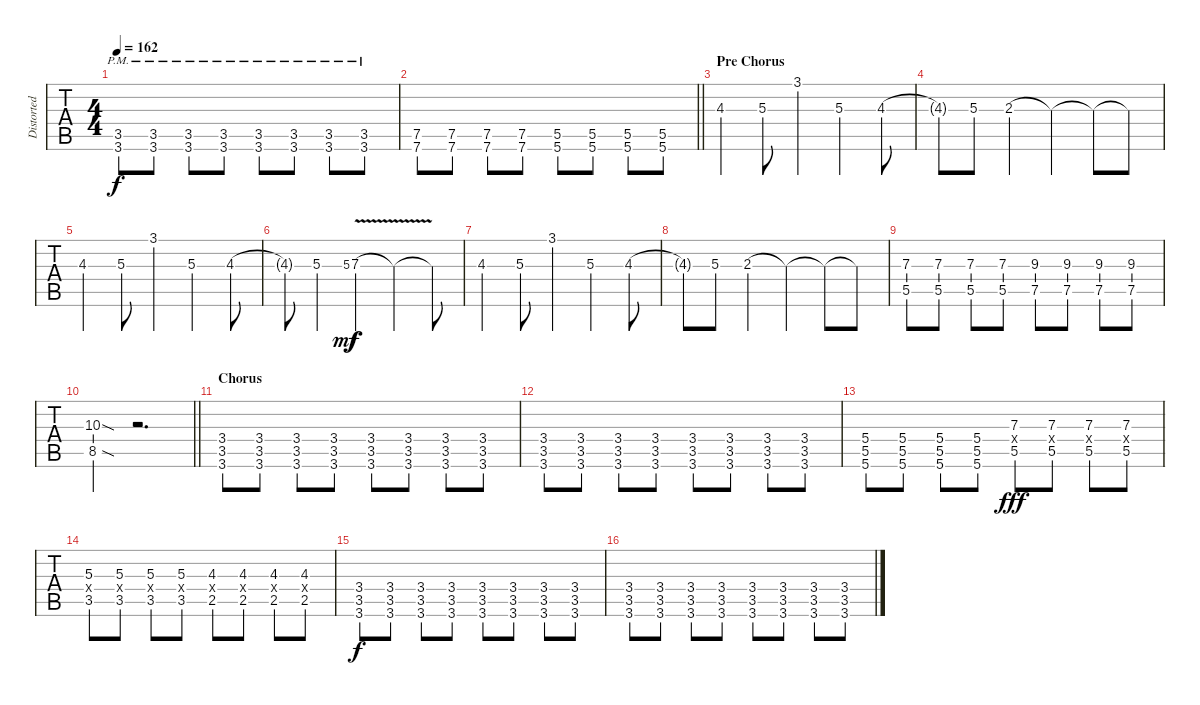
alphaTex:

\track ("Distorted 2 [Tuck]" "Distorted ") {instrument distortionguitar}
\staff {tabs}
\tuning (D4 A3 F3 C3 G2 C2) {hide}
\ts (4 4)
\tempo 162
\clef g2
\ks c
(3.5{pm} 3.6{pm}).8{dy f} (3.5{pm} 3.6{pm}).8 (3.5{pm} 3.6{pm}).8 (3.5{pm} 3.6{pm}).8 (3.5{pm} 3.6{pm}).8 (3.5{pm} 3.6{pm}).8 (3.5{pm} 3.6{pm}).8 (3.5{pm} 3.6{pm}).8 |
\barLineRight lightlight
(7.5 7.6).8 (7.5 7.6).8 (7.5 7.6).8 (7.5 7.6).8 (5.5 5.6).8 (5.5 5.6).8 (5.5 5.6).8 (5.5 5.6).8 |
\section ("" "Pre Chorus")
4.3.4 5.3.8 3.1.4 5.3.4 4.3.8 |
4.3{t}.8 5.3.8 2.3.4 2.3{t}.4 2.3{t}.8 2.3{t}.8 |
4.3.4 5.3.8 3.1.4 5.3.4 4.3.8 |
4.3{t}.8 5.3.4 5.3.8{gr dy mf} 7.3{v}.4{dy f} 7.3{t}.4 7.3{t}.8 |
4.3.4 5.3.8 3.1.4 5.3.4 4.3.8 |
4.3{t}.8 5.3.8 2.3.4 2.3{t}.4 2.3{t}.8 2.3{t}.8 |
(7.3 5.5).8 (7.3 5.5).8 (7.3 5.5).8 (7.3 5.5).8 (9.3 7.5).8 (9.3 7.5).8 (9.3 7.5).8 (9.3 7.5).8 |
\barLineRight lightlight
(10.3{sod} 8.5{sod}).4 r.2{d} |
\section ("" "Chorus")
(3.4 3.5 3.6).8 (3.4 3.5 3.6).8 (3.4 3.5 3.6).8 (3.4 3.5 3.6).8 (3.4 3.5 3.6).8 (3.4 3.5 3.6).8 (3.4 3.5 3.6).8 (3.4 3.5 3.6).8 |
(3.4 3.5 3.6).8 (3.4 3.5 3.6).8 (3.4 3.5 3.6).8 (3.4 3.5 3.6).8 (3.4 3.5 3.6).8 (3.4 3.5 3.6).8 (3.4 3.5 3.6).8 (3.4 3.5 3.6).8 |
(5.4 5.5 5.6).8 (5.4 5.5 5.6).8 (5.4 5.5 5.6).8 (5.4 5.5 5.6).8 (7.3 0.4{x} 5.5).8{dy fff} (7.3 0.4{x} 5.5).8 (7.3 0.4{x} 5.5).8 (7.3 0.4{x} 5.5).8 |
(5.3 0.4{x} 3.5).8 (5.3 0.4{x} 3.5).8 (5.3 0.4{x} 3.5).8 (5.3 0.4{x} 3.5).8 (4.3 0.4{x} 2.5).8 (4.3 0.4{x} 2.5).8 (4.3 0.4{x} 2.5).8 (4.3 0.4{x} 2.5).8 |
(3.4 3.5 3.6).8{dy f} (3.4 3.5 3.6).8 (3.4 3.5 3.6).8 (3.4 3.5 3.6).8 (3.4 3.5 3.6).8 (3.4 3.5 3.6).8 (3.4 3.5 3.6).8 (3.4 3.5 3.6).8 |
(3.4 3.5 3.6).8 (3.4 3.5 3.6).8 (3.4 3.5 3.6).8 (3.4 3.5 3.6).8 (3.4 3.5 3.6).8 (3.4 3.5 3.6).8 (3.4 3.5 3.6).8 (3.4 3.5 3.6).8
